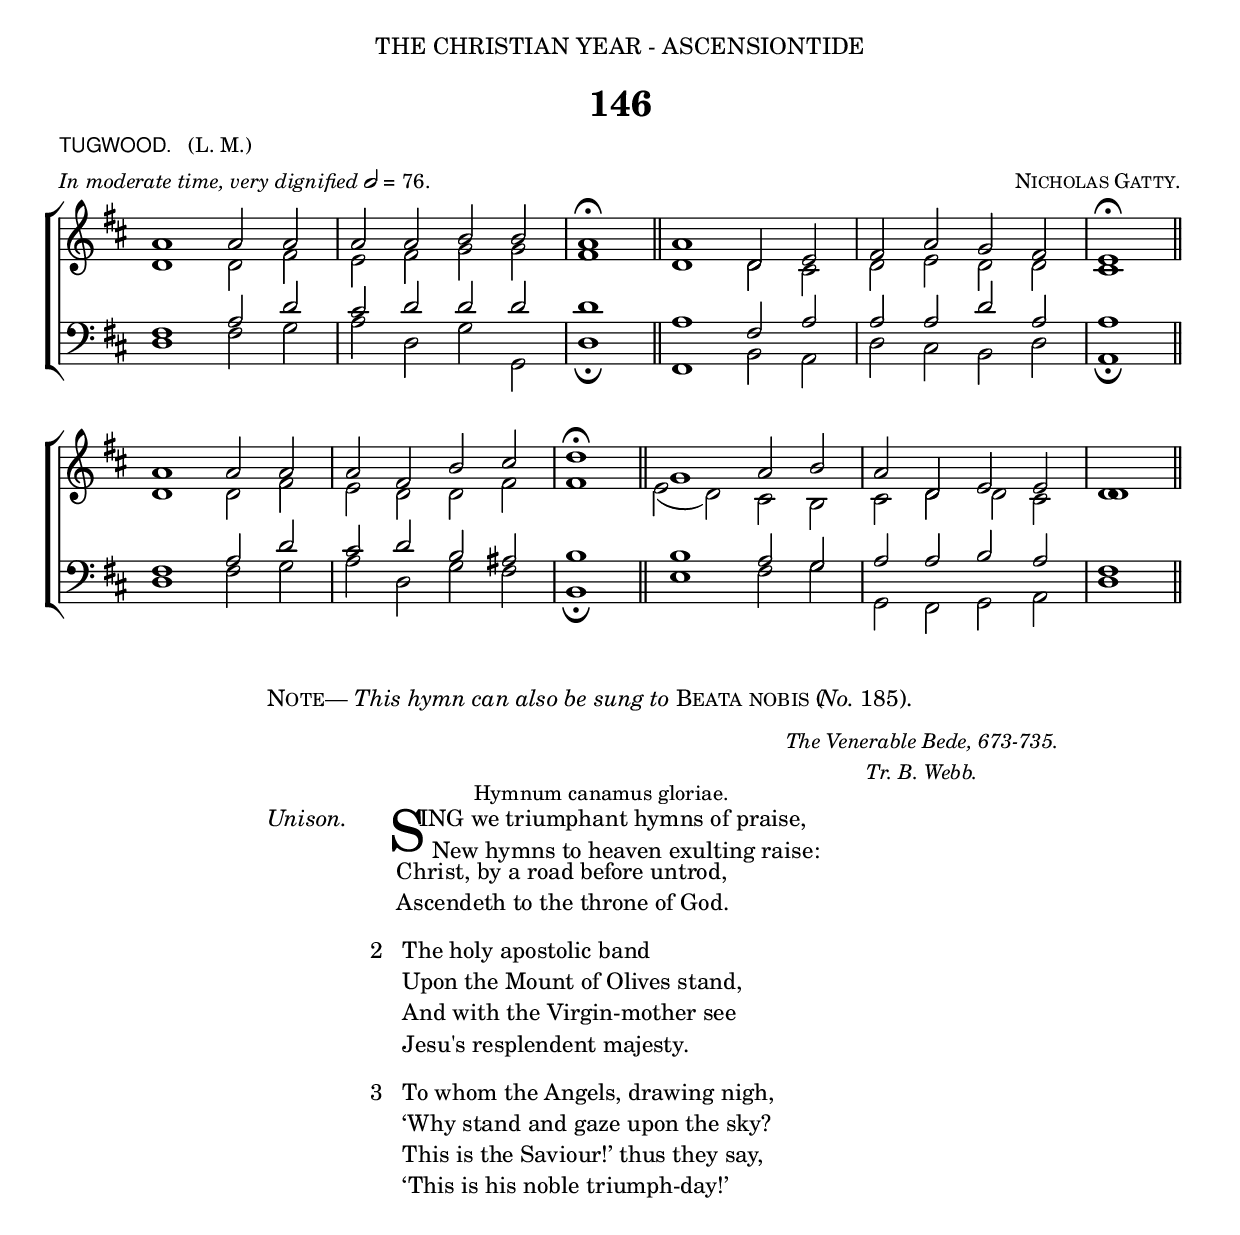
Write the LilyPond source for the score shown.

%%%% 236.png
%%%% Hymn 146 Tugwood. Sing we triumphant hymns of praise
%%%% Rev 2.

\version "2.10"

\header {
  dedication = \markup {  \center-align { "THE CHRISTIAN YEAR - ASCENSIONTIDE"
	\hspace #0.1 }}	
	
	title = "146"   
  
  poet = \markup { \small {  \line { \sans { "TUGWOOD."} \hspace #1 \roman {"(L. M.)"}} }}
  
  meter = \markup { \small { \italic {In moderate time, very dignified} \general-align #Y #DOWN \note #"2" #0.5 = 76.} }
  
  arranger = \markup { \small \smallCaps "Nicholas Gatty." }
  
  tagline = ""
}

%%%%%%%%%%%%%%%%%%%%%%%%%%% Macros

%%% macro to cope with a partial measure in the middle of a piece.
%%% Manual does not recommend using \partial in the middle of a piece.
%%% In this case, the macro specifies that 0 of 1/2 notes in a 4/2 measure have past,
%%% hence we are restarting at the beginning of a measure, and the previous partial measure is 
%%% considered complete
startmeasure =  \set Score.measurePosition = #(ly:make-moment 0 2)

%%% Used to pull a note left. Used when a slurred note pair straddles a longer note above when notecolumn force-hshift does not work 		 

straddle =  { \once \override Score.SeparationItem #'padding = #2
              \once \override NoteHead #'X-offset = #-1.6
              \once \override Stem #'X-offset = #-1.6 }

%%% merge. Macro to pull note slightly leftwards.  Used to produce those partially merged wholenotes 

merge = \once \override NoteColumn #'force-hshift = #-0.01

	      
%%%%%%%%%%%%%%%%%%%%%%%%%%% End of macro definitions

%%% SATB voices

global = {
  \time 4/2
  \key d \major
  \set Staff.midiInstrument = "church organ"
}

soprano = \relative c' { 
  \startmeasure a'1 a2 a | a a b b |  a1 ^\fermata \bar "||"  \startmeasure a1 d,2 e | fis a g fis |  e1 ^\fermata \bar "||" \break
  \startmeasure a1 a2 a | a fis b cis |  d1 ^\fermata \bar "||"  \startmeasure g,1 a2 b | a d, e e |  d1 \bar "||"
} 
   
alto = \relative c' {  
  d1 d2 fis | e fis g g | fis1 \bar "||" d1 d2 cis | d e d d | cis1 \bar "||"
  d1 d2 fis | e d d fis | fis1 \bar "||" \straddle e2( d) cis b | cis d d cis | \merge d1 \bar "||"
}

tenor = \relative c {\clef bass 
  fis1 a2 d2 | cis d d d | d1 \bar "||" a1 fis2 a | a a d a | a1 \bar "||"
  fis1 a2 d | cis d b ais | b1 \bar "||" b1 a2 g | a a b a | fis1 \bar "||"
}

bass = \relative c {\clef bass 
  d1 fis2 g | a d, g g, | d'1 _\fermata \bar "||" fis,1 b2 a | d cis b d | a1 _\fermata
  d1 fis2 g | a d, g fis | b,1 _\fermata \bar "||" e1 fis2 g | g, fis g a | d1 \bar "||"
}

#(ly:set-option 'point-and-click #f)

\paper {
  #(set-paper-size "a4")
%  annotate-spacing = ##t
  print-page-number = ##f
  ragged-last-bottom = ##t
  ragged-bottom = ##t
}

\book{

%%% Score block	

\score{
\new ChoirStaff	
<<
	\context Staff = upper << 
	\context Voice = sopranos { \voiceOne \global \soprano }
	\context Voice = altos    { \voiceTwo \global \alto }
	                      >>
	\context Staff = lower <<
	\context Voice = tenors { \voiceOne \global \tenor }
	\context Voice = basses { \voiceTwo \global \bass }
			        >>
>>
\layout {
		indent=0
		\context { \Score \remove "Bar_number_engraver" }
		\context { \Staff \remove "Time_signature_engraver" }
		\context { \Score \remove "Mark_engraver"  }
                \context { \Staff \consists "Mark_engraver"  }
	} %% close layout

\midi { \context { \Score tempoWholesPerMinute = #(ly:make-moment 76 2) }}  
  	
	
} %%% Score bracket


%%% Hymn note markup

\markup { \hspace #20 \smallCaps "Note" \hspace #-1.2 ".—" \italic "This hymn can also be sung to" \smallCaps "Beata nobis" "(" \hspace #-1 \italic "No." "185)." }


%%% Lyric attributions and titles

\markup { \hspace #70 \small \center-align { "                 "
	                                     \line { \italic "The Venerable Bede, 673-735."}  
	                                     \line { \italic "Tr. B. Webb."}
}}

\markup { \hspace #40 \small "Hymnum canamus gloriae." }

\markup { \hspace #30 %%add space as necc. to center the column
          \column { %% super column of everything
	              \column { %%stanza 1 is a column of 2 lines  
	                  \line { \hspace #-10 \italic "Unison.  " \hspace #2.2 \column { \lower #2.4 \fontsize #8 "S" }   %%Drop Cap goes here
				  \hspace #-1.2    %% adjust this if other letters are too far from Drop Cap
				  \column  { \raise #0.0 "ING we triumphant hymns of praise,"
			                                 "  New hymns to heaven exulting raise:" } }          
	                  \line {  \hspace #2.5  %%adjust hspace until this line left edge is flush with Drop Cap
				   \lower  #1.56  %%adjust this until the line spacing looks right
				   \column {   
					   "Christ, by a road before untrod,"
					   "Ascendeth to the throne of God."
					   "      " %%% adds vertical spacing between verses
			  		}}
		      } 
           		\line { "2  "
			   \column {	     
				   "The holy apostolic band"
				   "Upon the Mount of Olives stand,"
				   "And with the Virgin-mother see"
				   "Jesu's resplendent majesty."
				   "      " %%% adds vertical spacing between verses
			}} 
           		\line { "3  "
			   \column {	     
				   "To whom the Angels, drawing nigh,"
				   "‘Why stand and gaze upon the sky?"
				   "This is the Saviour!’ thus they say,"
				   "‘This is his noble triumph-day!’"
			}}
			
	  } %%% end supercolumn
} %%% end markup	  
       
       
%%fake score block to occupy space and force a pagebreak.  Can't think of a better way of doing this.
\score{
	{s4 }
\header { breakbefore = ##f piece = ##f opus = ##f tagline = ##f }
\layout{	
	\context { \Staff
		\remove Time_signature_engraver
		\remove Key_engraver
		\remove Clef_engraver
		\remove Staff_symbol_engraver
}}}

%%% Second page
%%% continuation of  lyrics

\markup { \hspace #30   %%add space as necc. to center the column  
		\column { 
			\hspace #1  
			\line {"4  "
				\column {	     
					"‘Again shall ye behold him, so"
					"As ye to-day have seen him go;"
					"In glorious pomp ascending high,"
					"Up to the portals of the sky.’"
					"      " %%% adds vertical spacing between verses
			}}   
			\line { \hspace #-1 "5* "
				\column {	     
					"O grant us thitherward to tend,"
					"And with unwearied hearts ascend"
					"Toward thy kingdom's throne, where thou,"
					"As is our faith, art seated now."
					"      " %%% adds vertical spacing between verses
			}}
			\line { \hspace #-1 "6* "
				\column {	     
					"Be thou our joy and strong defence,"
					"Who art our future recompense:"
					"So shall the light that springs from thee"
					"Be ours through all eternity."
					"      " %%% adds vertical spacing between verses
     			}}
			\line { \hspace #-10 \italic "Unison.  " "7. "
				\column {	     
					"O risen Christ, ascended Lord,"
					"All praise to thee let earth accord,"
					"Who art, while endless ages run,"
					"With Father and with Spirit One.     Amen."
     			}}
	  }
} %%% lyric markup bracket


%%% Amen score block
\score{
  \new ChoirStaff
   <<
        \context Staff = upper \with { fontSize = #-3  \override StaffSymbol #'staff-space = #(magstep -2) }  
	                      << 
	\context Voice = "sopranos" { \relative c' { \clef treble \global \voiceOne d1 d1 \bar "||" }}
	\context Voice = "altos"    { \relative c' {  \clef treble \global \voiceTwo b1 a1 \bar "||" }}
	                      >>
			      
	\context Lyrics \lyricsto "altos" { \override LyricText #'font-size = #-1 A -- men. }
	
	\context Staff = lower \with { fontSize = #-3  \override StaffSymbol #'staff-space = #(magstep -2) }  
	                       <<
	\context Voice = "tenors" { \relative c { \clef bass \global \voiceThree g'1 fis1 \bar "||" }}
	\context Voice = "basses" { \relative c { \clef bass \global \voiceFour  g1 d'1 \bar "||" }}
			        >> 
  >>			      
\header { breakbefore = ##f piece = " " opus = " " }
\layout { 
	\context { \Score timing = ##f }
	ragged-right = ##t
	indent = 15\cm
	\context { \Staff \remove Time_signature_engraver }

       }

\midi { \context { \Score tempoWholesPerMinute = #(ly:make-moment 76 2) }}  %%Amen midi       
       
}  



} %%% book bracket
